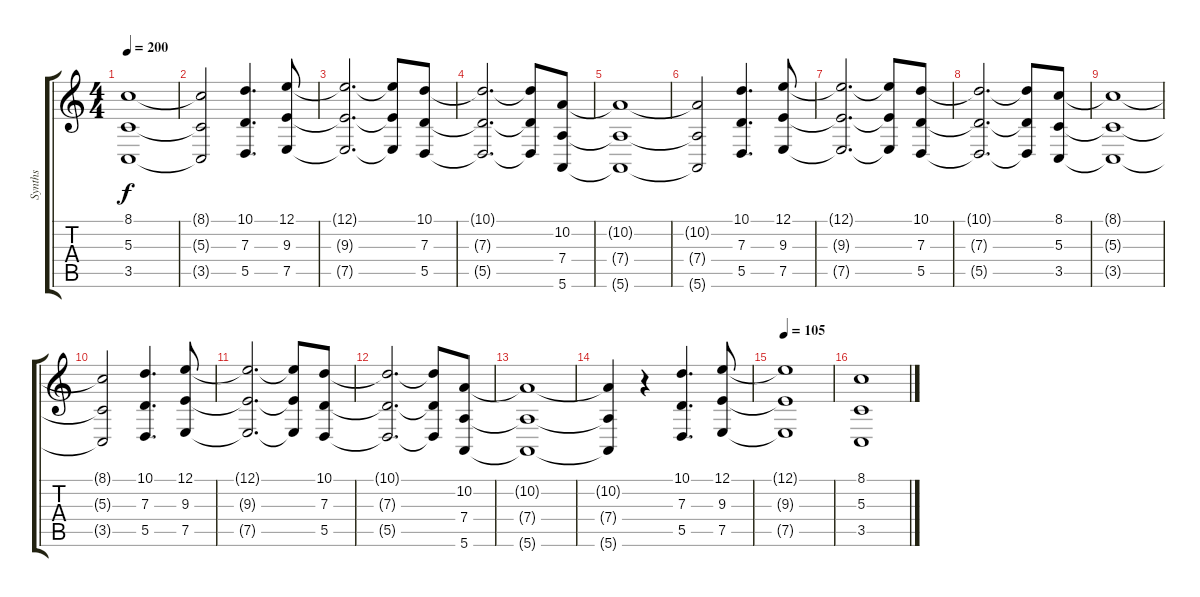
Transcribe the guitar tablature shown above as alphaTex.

\track ("Synths" "Synths") {instrument synthstrings1}
\staff {score tabs}
\tuning (E4 B3 G3 D3 A2 E2) {hide}
\ts (4 4)
\tempo 200
\clef g2
\ks c
(8.1{t} 5.3{t} 3.5{t}).1{dy f} |
(8.1{t} 5.3{t} 3.5{t}).2 (10.1 7.3 5.5).4{d} (12.1 9.3 7.5).8 |
(12.1{t} 9.3{t} 7.5{t}).2{d} (12.1{t} 9.3{t} 7.5{t}).8 (10.1 7.3 5.5).8 |
(10.1{t} 7.3{t} 5.5{t}).2{d} (10.1{t} 7.3{t} 5.5{t}).8 (10.2 7.4 5.6).8 |
(10.2{t} 7.4{t} 5.6{t}).1 |
(10.2{t} 7.4{t} 5.6{t}).2 (10.1 7.3 5.5).4{d} (12.1 9.3 7.5).8 |
(12.1{t} 9.3{t} 7.5{t}).2{d} (12.1{t} 9.3{t} 7.5{t}).8 (10.1 7.3 5.5).8 |
(10.1{t} 7.3{t} 5.5{t}).2{d} (10.1{t} 7.3{t} 5.5{t}).8 (8.1 5.3 3.5).8 |
(8.1{t} 5.3{t} 3.5{t}).1 |
(8.1{t} 5.3{t} 3.5{t}).2 (10.1 7.3 5.5).4{d} (12.1 9.3 7.5).8 |
(12.1{t} 9.3{t} 7.5{t}).2{d} (12.1{t} 9.3{t} 7.5{t}).8 (10.1 7.3 5.5).8 |
(10.1{t} 7.3{t} 5.5{t}).2{d} (10.1{t} 7.3{t} 5.5{t}).8 (10.2 7.4 5.6).8 |
(10.2{t} 7.4{t} 5.6{t}).1 |
(10.2{t} 7.4{t} 5.6{t}).4 r.4 (10.1 7.3 5.5).4{d} (12.1 9.3 7.5).8 |
\tempo 105
(12.1{t} 9.3{t} 7.5{t}).1 |
(8.1 5.3 3.5).1
